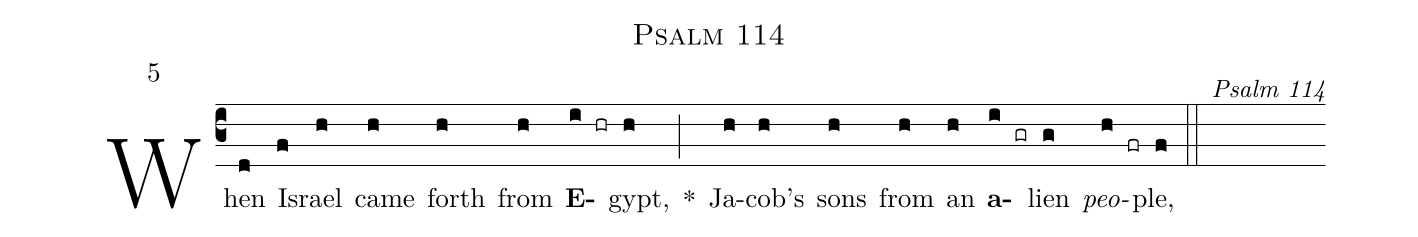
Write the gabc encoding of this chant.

name:Psalm 114;
annotation:5;
mode:5;
commentary:Psalm 114;
%%
(c3) When(d) Is(f)rael(h) came(h) forth(h) from(h) <b>E</b>(i hr)gypt,(h) *(;)
Ja(h)cob's(h) sons(h) from(h) an(h) <b>a</b>(i gr)lien(g) <i>peo</i>(h fr)ple,(f) (::)
